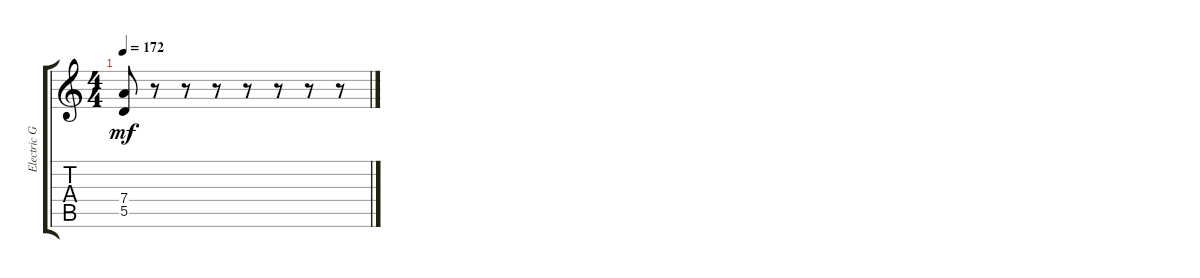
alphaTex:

\track ("Electric Guitar" "Electric G") {instrument distortionguitar}
\staff {score tabs}
\tuning (E4 B3 G3 D3 A2 E2) {hide}
\ts (4 4)
\tempo 172
\clef g2
\ks c
(7.4{t} 5.5{t}).8{dy mf} r.8 r.8 r.8 r.8 r.8 r.8 r.8
